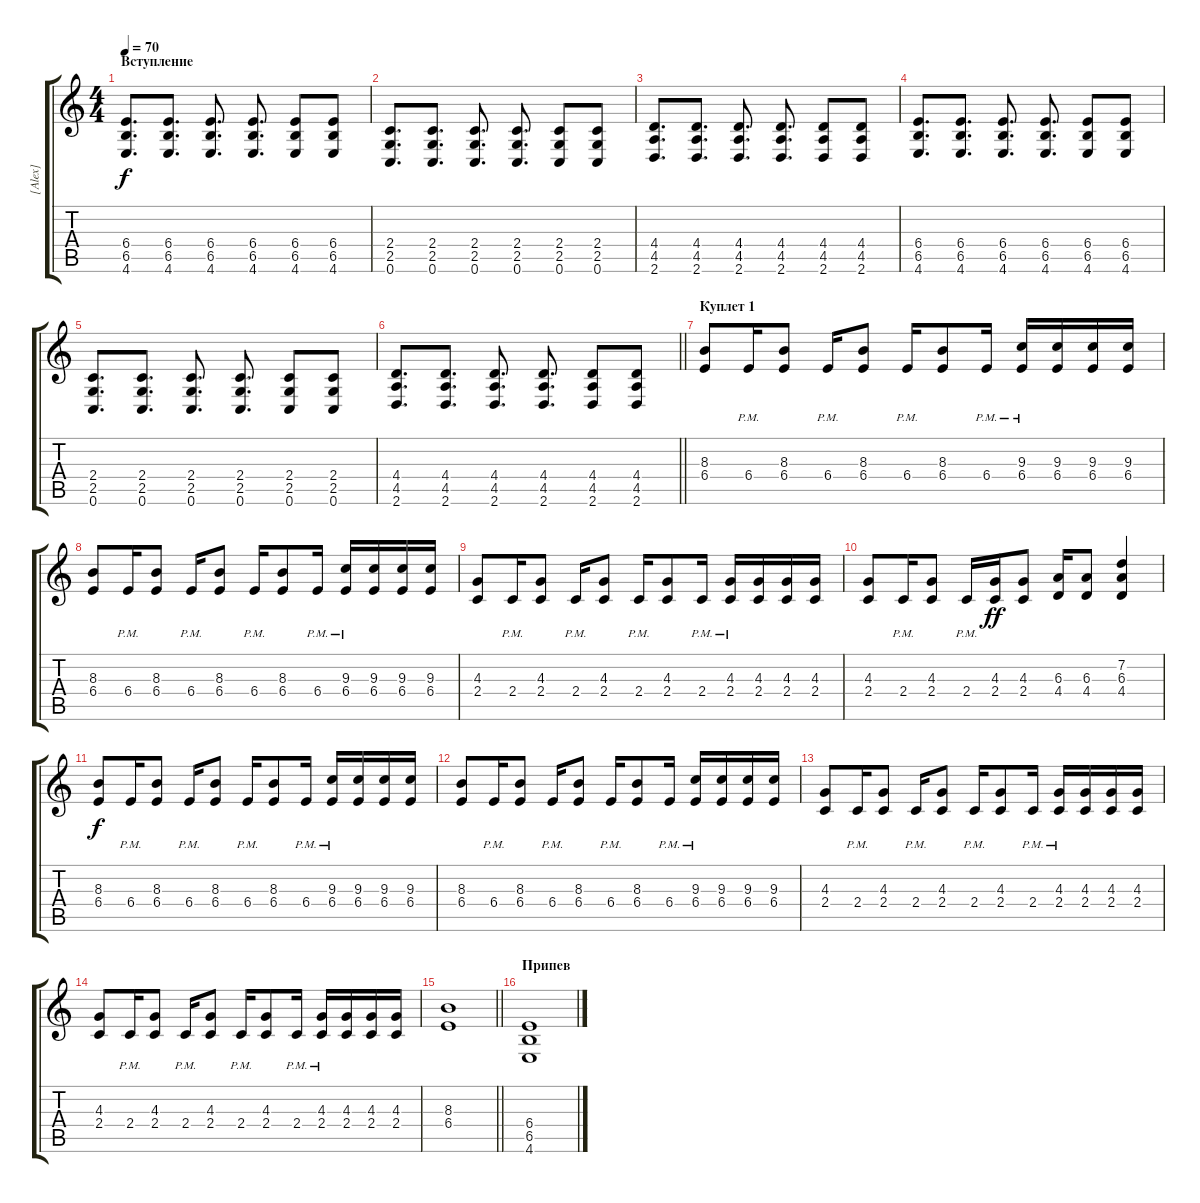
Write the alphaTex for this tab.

\track ("[Alex]" "[Alex]") {instrument distortionguitar}
\staff {score tabs}
\tuning (C4 G3 Eb3 Bb2 F2 C2) {hide}
\ts (4 4)
\section ("" "Вступление")
\tempo 70
\clef g2
\ks c
(6.4 6.5 4.6).8{d dy f instrument distortionguitar} (6.4 6.5 4.6).8{d} (6.4 6.5 4.6).8{d} (6.4 6.5 4.6).8{d} (6.4 6.5 4.6).8 (6.4 6.5 4.6).8 |
(2.4 2.5 0.6).8{d} (2.4 2.5 0.6).8{d} (2.4 2.5 0.6).8{d} (2.4 2.5 0.6).8{d} (2.4 2.5 0.6).8 (2.4 2.5 0.6).8 |
(4.4 4.5 2.6).8{d} (4.4 4.5 2.6).8{d} (4.4 4.5 2.6).8{d} (4.4 4.5 2.6).8{d} (4.4 4.5 2.6).8 (4.4 4.5 2.6).8 |
(6.4 6.5 4.6).8{d} (6.4 6.5 4.6).8{d} (6.4 6.5 4.6).8{d} (6.4 6.5 4.6).8{d} (6.4 6.5 4.6).8 (6.4 6.5 4.6).8 |
(2.4 2.5 0.6).8{d} (2.4 2.5 0.6).8{d} (2.4 2.5 0.6).8{d} (2.4 2.5 0.6).8{d} (2.4 2.5 0.6).8 (2.4 2.5 0.6).8 |
\barLineRight lightlight
(4.4 4.5 2.6).8{d} (4.4 4.5 2.6).8{d} (4.4 4.5 2.6).8{d} (4.4 4.5 2.6).8{d} (4.4 4.5 2.6).8 (4.4 4.5 2.6).8 |
\section ("" "Куплет 1")
(8.3 6.4).8{instrument electricguitarclean} 6.4{pm}.16 (8.3 6.4).8 6.4{pm}.16 (8.3 6.4).8 6.4{pm}.16 (8.3 6.4).8 6.4{pm}.16 (9.3 6.4{pm}).16 (9.3 6.4).16 (9.3 6.4).16 (9.3 6.4).16 |
(8.3 6.4).8 6.4{pm}.16 (8.3 6.4).8 6.4{pm}.16 (8.3 6.4).8 6.4{pm}.16 (8.3 6.4).8 6.4{pm}.16 (9.3 6.4{pm}).16 (9.3 6.4).16 (9.3 6.4).16 (9.3 6.4).16 |
(4.3 2.4).8 2.4{pm}.16 (4.3 2.4).8 2.4{pm}.16 (4.3 2.4).8 2.4{pm}.16 (4.3 2.4).8 2.4{pm}.16 (4.3 2.4{pm}).16 (4.3 2.4).16 (4.3 2.4).16 (4.3 2.4).16 |
(4.3 2.4).8 2.4{pm}.16 (4.3 2.4).8 2.4{pm}.16 (4.3 2.4).16{dy ff} (4.3 2.4).8 (6.3 4.4).16 (6.3 4.4).8 (7.2 6.3 4.4).4 |
(8.3 6.4).8{dy f instrument distortionguitar} 6.4{pm}.16 (8.3 6.4).8 6.4{pm}.16 (8.3 6.4).8 6.4{pm}.16 (8.3 6.4).8 6.4{pm}.16 (9.3 6.4{pm}).16 (9.3 6.4).16 (9.3 6.4).16 (9.3 6.4).16 |
(8.3 6.4).8 6.4{pm}.16 (8.3 6.4).8 6.4{pm}.16 (8.3 6.4).8 6.4{pm}.16 (8.3 6.4).8 6.4{pm}.16 (9.3 6.4{pm}).16 (9.3 6.4).16 (9.3 6.4).16 (9.3 6.4).16 |
(4.3 2.4).8 2.4{pm}.16 (4.3 2.4).8 2.4{pm}.16 (4.3 2.4).8 2.4{pm}.16 (4.3 2.4).8 2.4{pm}.16 (4.3 2.4{pm}).16 (4.3 2.4).16 (4.3 2.4).16 (4.3 2.4).16 |
(4.3 2.4).8 2.4{pm}.16 (4.3 2.4).8 2.4{pm}.16 (4.3 2.4).8 2.4{pm}.16 (4.3 2.4).8 2.4{pm}.16 (4.3 2.4{pm}).16 (4.3 2.4).16 (4.3 2.4).16 (4.3 2.4).16 |
\barLineRight lightlight
(8.3 6.4).1{volume 4} |
\section ("" "Припев")
(6.4 6.5 4.6).1{volume 12 instrument distortionguitar}
